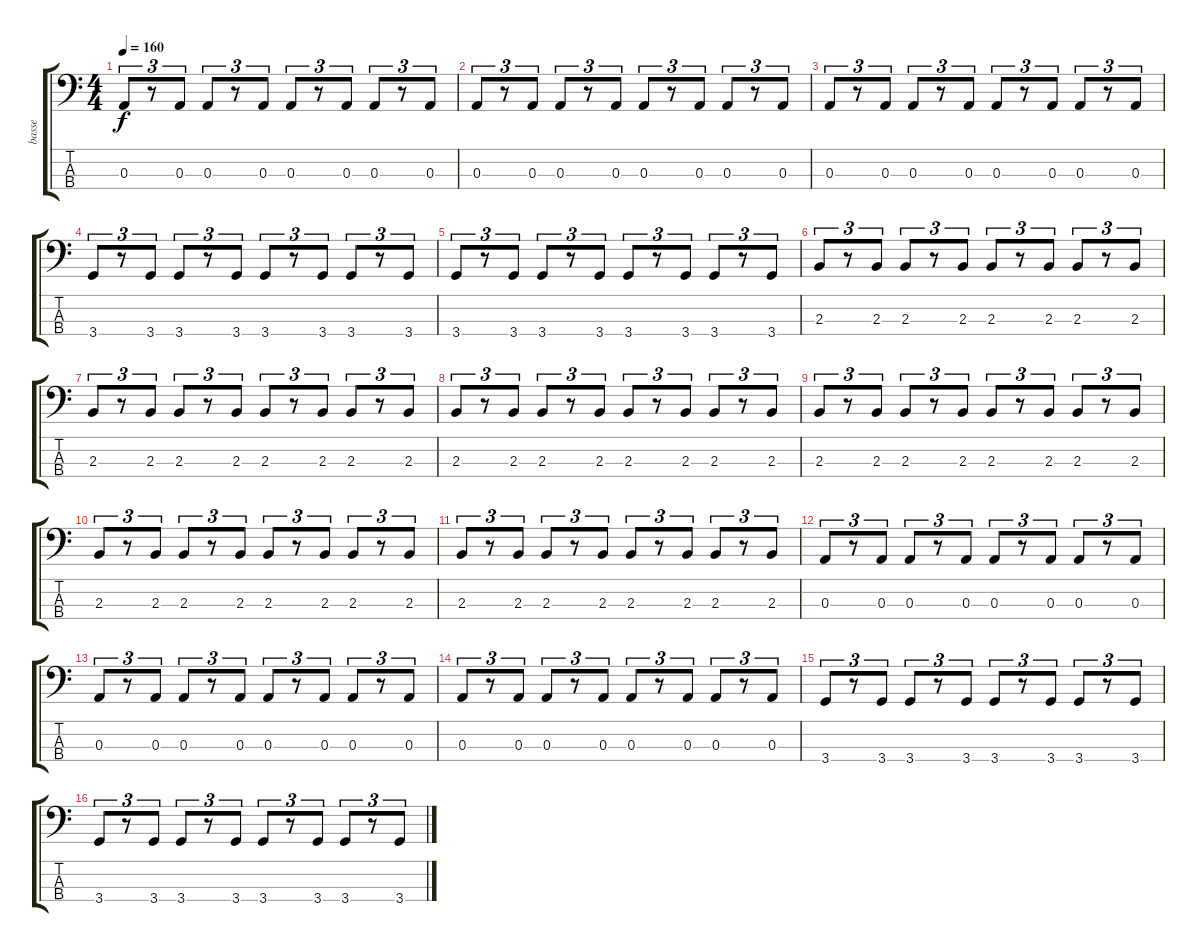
\track ("basse" "basse") {instrument electricbasspick}
\staff {score tabs}
\tuning (G2 D2 A1 E1) {hide}
\ts (4 4)
\tempo 160
\clef f4
\ks c
0.3.8{tu (3 2) dy f} r.8{tu (3 2)} 0.3.8{tu (3 2)} 0.3.8{tu (3 2)} r.8{tu (3 2)} 0.3.8{tu (3 2)} 0.3.8{tu (3 2)} r.8{tu (3 2)} 0.3.8{tu (3 2)} 0.3.8{tu (3 2)} r.8{tu (3 2)} 0.3.8{tu (3 2)} |
0.3.8{tu (3 2)} r.8{tu (3 2)} 0.3.8{tu (3 2)} 0.3.8{tu (3 2)} r.8{tu (3 2)} 0.3.8{tu (3 2)} 0.3.8{tu (3 2)} r.8{tu (3 2)} 0.3.8{tu (3 2)} 0.3.8{tu (3 2)} r.8{tu (3 2)} 0.3.8{tu (3 2)} |
0.3.8{tu (3 2)} r.8{tu (3 2)} 0.3.8{tu (3 2)} 0.3.8{tu (3 2)} r.8{tu (3 2)} 0.3.8{tu (3 2)} 0.3.8{tu (3 2)} r.8{tu (3 2)} 0.3.8{tu (3 2)} 0.3.8{tu (3 2)} r.8{tu (3 2)} 0.3.8{tu (3 2)} |
3.4.8{tu (3 2)} r.8{tu (3 2)} 3.4.8{tu (3 2)} 3.4.8{tu (3 2)} r.8{tu (3 2)} 3.4.8{tu (3 2)} 3.4.8{tu (3 2)} r.8{tu (3 2)} 3.4.8{tu (3 2)} 3.4.8{tu (3 2)} r.8{tu (3 2)} 3.4.8{tu (3 2)} |
3.4.8{tu (3 2)} r.8{tu (3 2)} 3.4.8{tu (3 2)} 3.4.8{tu (3 2)} r.8{tu (3 2)} 3.4.8{tu (3 2)} 3.4.8{tu (3 2)} r.8{tu (3 2)} 3.4.8{tu (3 2)} 3.4.8{tu (3 2)} r.8{tu (3 2)} 3.4.8{tu (3 2)} |
2.3.8{tu (3 2)} r.8{tu (3 2)} 2.3.8{tu (3 2)} 2.3.8{tu (3 2)} r.8{tu (3 2)} 2.3.8{tu (3 2)} 2.3.8{tu (3 2)} r.8{tu (3 2)} 2.3.8{tu (3 2)} 2.3.8{tu (3 2)} r.8{tu (3 2)} 2.3.8{tu (3 2)} |
2.3.8{tu (3 2)} r.8{tu (3 2)} 2.3.8{tu (3 2)} 2.3.8{tu (3 2)} r.8{tu (3 2)} 2.3.8{tu (3 2)} 2.3.8{tu (3 2)} r.8{tu (3 2)} 2.3.8{tu (3 2)} 2.3.8{tu (3 2)} r.8{tu (3 2)} 2.3.8{tu (3 2)} |
2.3.8{tu (3 2)} r.8{tu (3 2)} 2.3.8{tu (3 2)} 2.3.8{tu (3 2)} r.8{tu (3 2)} 2.3.8{tu (3 2)} 2.3.8{tu (3 2)} r.8{tu (3 2)} 2.3.8{tu (3 2)} 2.3.8{tu (3 2)} r.8{tu (3 2)} 2.3.8{tu (3 2)} |
2.3.8{tu (3 2)} r.8{tu (3 2)} 2.3.8{tu (3 2)} 2.3.8{tu (3 2)} r.8{tu (3 2)} 2.3.8{tu (3 2)} 2.3.8{tu (3 2)} r.8{tu (3 2)} 2.3.8{tu (3 2)} 2.3.8{tu (3 2)} r.8{tu (3 2)} 2.3.8{tu (3 2)} |
2.3.8{tu (3 2)} r.8{tu (3 2)} 2.3.8{tu (3 2)} 2.3.8{tu (3 2)} r.8{tu (3 2)} 2.3.8{tu (3 2)} 2.3.8{tu (3 2)} r.8{tu (3 2)} 2.3.8{tu (3 2)} 2.3.8{tu (3 2)} r.8{tu (3 2)} 2.3.8{tu (3 2)} |
2.3.8{tu (3 2)} r.8{tu (3 2)} 2.3.8{tu (3 2)} 2.3.8{tu (3 2)} r.8{tu (3 2)} 2.3.8{tu (3 2)} 2.3.8{tu (3 2)} r.8{tu (3 2)} 2.3.8{tu (3 2)} 2.3.8{tu (3 2)} r.8{tu (3 2)} 2.3.8{tu (3 2)} |
0.3.8{tu (3 2)} r.8{tu (3 2)} 0.3.8{tu (3 2)} 0.3.8{tu (3 2)} r.8{tu (3 2)} 0.3.8{tu (3 2)} 0.3.8{tu (3 2)} r.8{tu (3 2)} 0.3.8{tu (3 2)} 0.3.8{tu (3 2)} r.8{tu (3 2)} 0.3.8{tu (3 2)} |
0.3.8{tu (3 2)} r.8{tu (3 2)} 0.3.8{tu (3 2)} 0.3.8{tu (3 2)} r.8{tu (3 2)} 0.3.8{tu (3 2)} 0.3.8{tu (3 2)} r.8{tu (3 2)} 0.3.8{tu (3 2)} 0.3.8{tu (3 2)} r.8{tu (3 2)} 0.3.8{tu (3 2)} |
0.3.8{tu (3 2)} r.8{tu (3 2)} 0.3.8{tu (3 2)} 0.3.8{tu (3 2)} r.8{tu (3 2)} 0.3.8{tu (3 2)} 0.3.8{tu (3 2)} r.8{tu (3 2)} 0.3.8{tu (3 2)} 0.3.8{tu (3 2)} r.8{tu (3 2)} 0.3.8{tu (3 2)} |
3.4.8{tu (3 2)} r.8{tu (3 2)} 3.4.8{tu (3 2)} 3.4.8{tu (3 2)} r.8{tu (3 2)} 3.4.8{tu (3 2)} 3.4.8{tu (3 2)} r.8{tu (3 2)} 3.4.8{tu (3 2)} 3.4.8{tu (3 2)} r.8{tu (3 2)} 3.4.8{tu (3 2)} |
3.4.8{tu (3 2)} r.8{tu (3 2)} 3.4.8{tu (3 2)} 3.4.8{tu (3 2)} r.8{tu (3 2)} 3.4.8{tu (3 2)} 3.4.8{tu (3 2)} r.8{tu (3 2)} 3.4.8{tu (3 2)} 3.4.8{tu (3 2)} r.8{tu (3 2)} 3.4.8{tu (3 2)}
